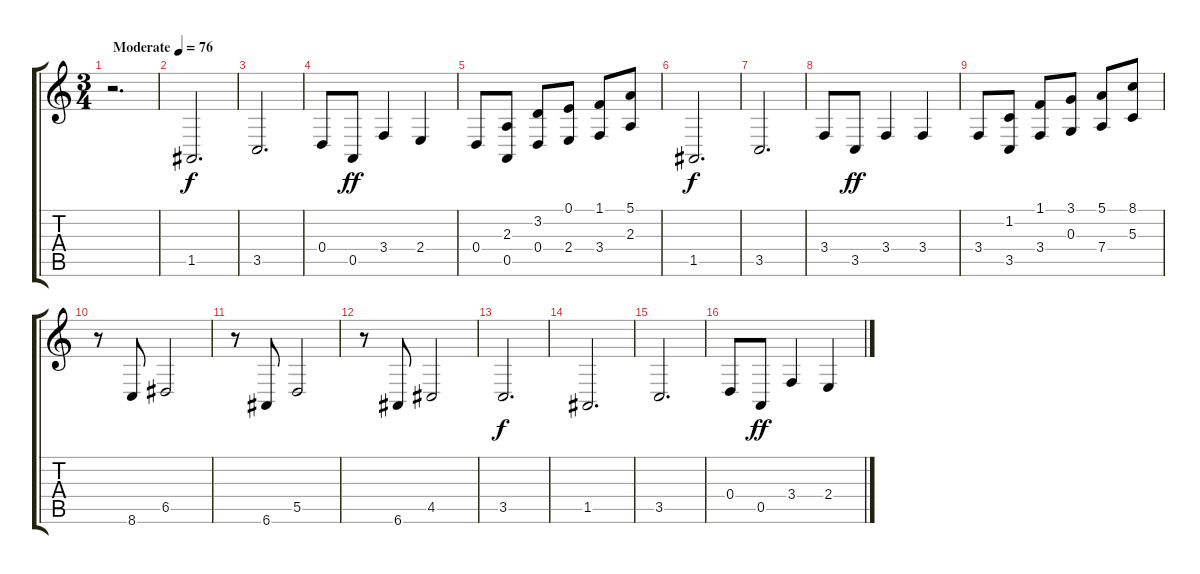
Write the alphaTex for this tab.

\track "" {instrument electricpiano2}
\staff {score tabs}
\tuning (E4 B3 G3 D3 A2 E2) {hide}
\ts (3 4)
\tempo (76 "Moderate")
\clef g2
\ks c
r.2{d dy f instrument electricpiano2} |
1.5.2{d} |
3.5.2{d} |
0.4.8 0.5.8{dy ff} 3.4.4 2.4.4 |
0.4.8 (2.3 0.5).8 (3.2 0.4).8 (0.1 2.4).8 (1.1 3.4).8 (5.1 2.3).8 |
1.5.2{d dy f} |
3.5.2{d} |
3.4.8 3.5.8{dy ff} 3.4.4 3.4.4 |
3.4.8 (1.2 3.5).8 (1.1 3.4).8 (3.1 0.3).8 (5.1 7.4).8 (8.1 5.3).8 |
r.8 8.6.8 6.5.2 |
r.8 6.6.8 5.5.2 |
r.8 6.6.8 4.5.2 |
3.5.2{d dy f} |
1.5.2{d} |
3.5.2{d} |
0.4.8 0.5.8{dy ff} 3.4.4 2.4.4
